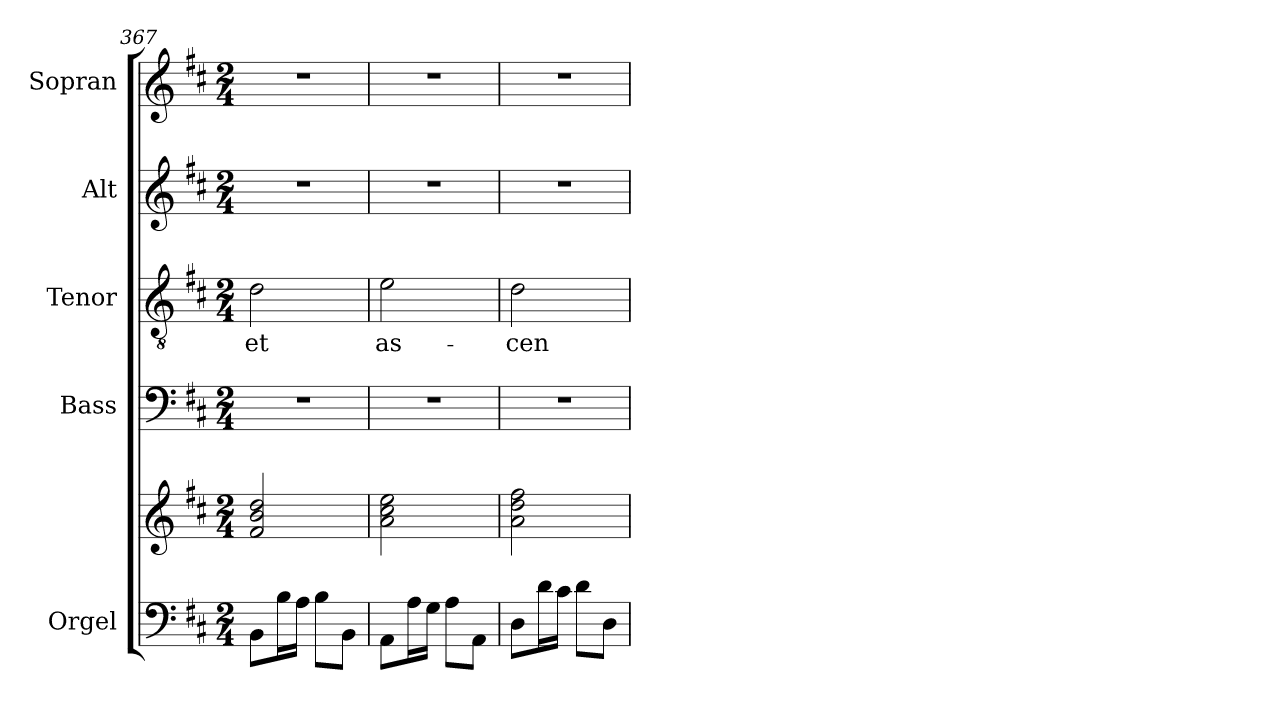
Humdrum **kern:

**kern	**kern	**kern	**kern	**text	**kern	**kern
*part5	*part5	*part4	*part3	*part3	*part2	*part1
*staff6	*staff5	*staff4	*staff3	*staff3	*staff2	*staff1
*I"Orgel	*	*I"Bass	*I"Tenor	*	*I"Alt	*I"Sopran
*I'Org.	*	*I'B.	*I'T.	*	*I'A.	*I'S.
*clefF4	*clefG2	*clefF4	*clefGv2	*	*clefG2	*clefG2
*k[f#c#]	*k[f#c#]	*k[f#c#]	*k[f#c#]	*	*k[f#c#]	*k[f#c#]
*D:	*D:	*D:	*D:	*	*D:	*D:
*M2/4	*M2/4	*M2/4	*M2/4	*	*M2/4	*M2/4
=367	=367	=367	=367	=367	=367	=367
!	!	!	!	!LO:LY:b	!	!
8BB\L	2f#/ 2b/ 2dd/	2r	2d\	et	2r	2r
16B\L	.	.	.	.	.	.
16A\JJ	.	.	.	.	.	.
8B\L	.	.	.	.	.	.
8BB\J	.	.	.	.	.	.
=368	=368	=368	=368	=368	=368	=368
!	!	!	!	!LO:LY:b	!	!
8AA\L	2a\ 2cc#\ 2ee\	2r	2e\	as-	2r	2r
16A\L	.	.	.	.	.	.
16G\JJ	.	.	.	.	.	.
8A\L	.	.	.	.	.	.
8AA\J	.	.	.	.	.	.
=369	=369	=369	=369	=369	=369	=369
!	!	!	!	!LO:LY:b	!	!
8D\L	2a\ 2dd\ 2ff#\	2r	2d\	-cen-	2r	2r
16d\L	.	.	.	.	.	.
16c#\JJ	.	.	.	.	.	.
8d\L	.	.	.	.	.	.
8D\J	.	.	.	.	.	.
=	=	=	=	=	=	=
*-	*-	*-	*-	*-	*-	*-
